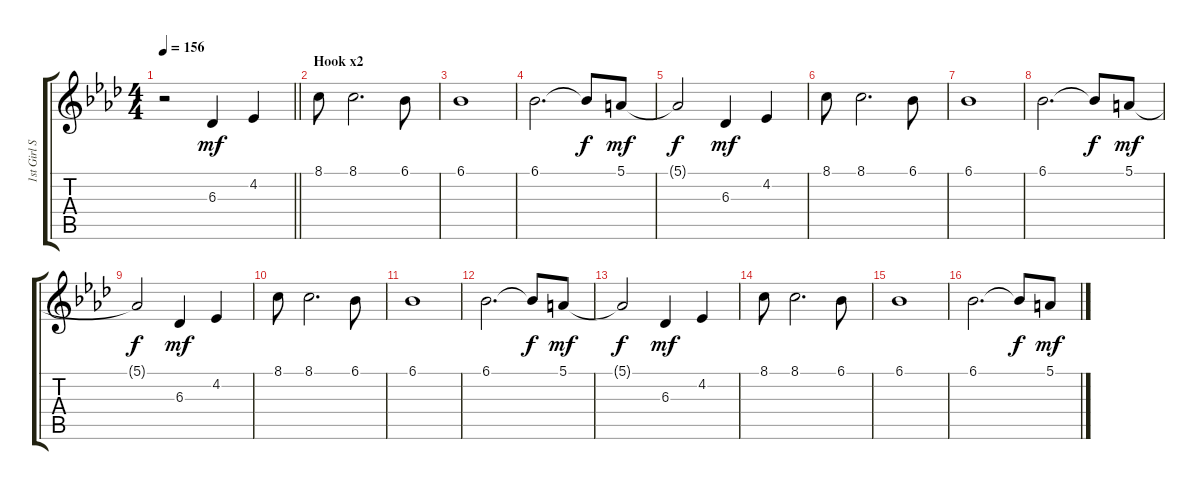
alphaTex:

\track ("1st Girl Soprano" "1st Girl S") {instrument choiraahs}
\staff {score tabs}
\tuning (E4 B3 G3 D3 A2 E2) {hide}
\ts (4 4)
\tempo 156
\clef g2
\barLineRight lightlight
\ks fminor
r.2{dy mf} 6.3.4 4.2.4 |
\section ("" "Hook x2")
8.1.8 8.1.2{d} 6.1.8 |
6.1.1 |
6.1.2{d} 6.1{t}.8{dy f} 5.1.8{dy mf} |
5.1{t}.2{dy f} 6.3.4{dy mf} 4.2.4 |
8.1.8 8.1.2{d} 6.1.8 |
6.1.1 |
6.1.2{d} 6.1{t}.8{dy f} 5.1.8{dy mf} |
5.1{t}.2{dy f} 6.3.4{dy mf} 4.2.4 |
8.1.8 8.1.2{d} 6.1.8 |
6.1.1 |
6.1.2{d} 6.1{t}.8{dy f} 5.1.8{dy mf} |
5.1{t}.2{dy f} 6.3.4{dy mf} 4.2.4 |
8.1.8 8.1.2{d} 6.1.8 |
6.1.1 |
6.1.2{d} 6.1{t}.8{dy f} 5.1.8{dy mf}
